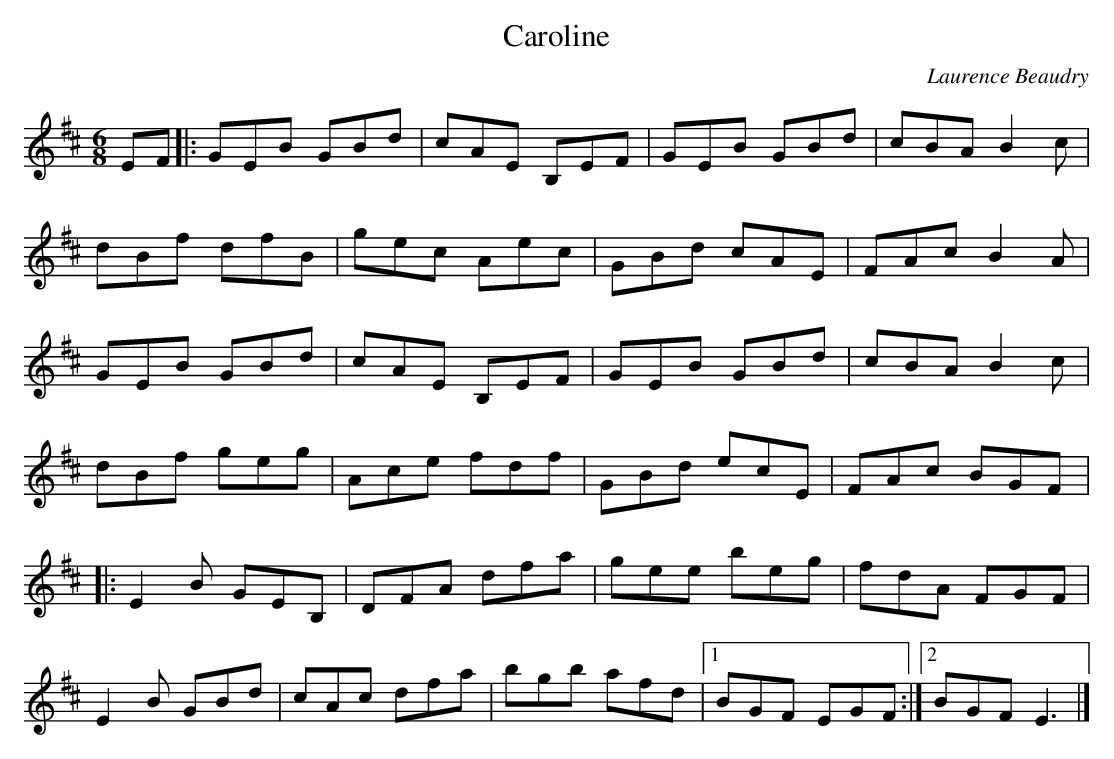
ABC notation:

X:1'1'
T:Caroline
C:Laurence Beaudry
M:6/8
L:1/8
K:Bm
EF |: GEB GBd | cAE B,EF | GEB GBd | cBA B2c |
dBf dfB | gec Aec | GBd cAE | FAc B2A |
GEB GBd |cAE B,EF | GEB GBd | cBA B2c |
dBf geg | Ace fdf | GBd ecE | FAc BGF |:
E2B GEB, | DFA dfa | gee beg | fdA FGF |
E2B GBd | cAc dfa | bgb afd |1 BGF EGF :|2 BGF E3 |]
